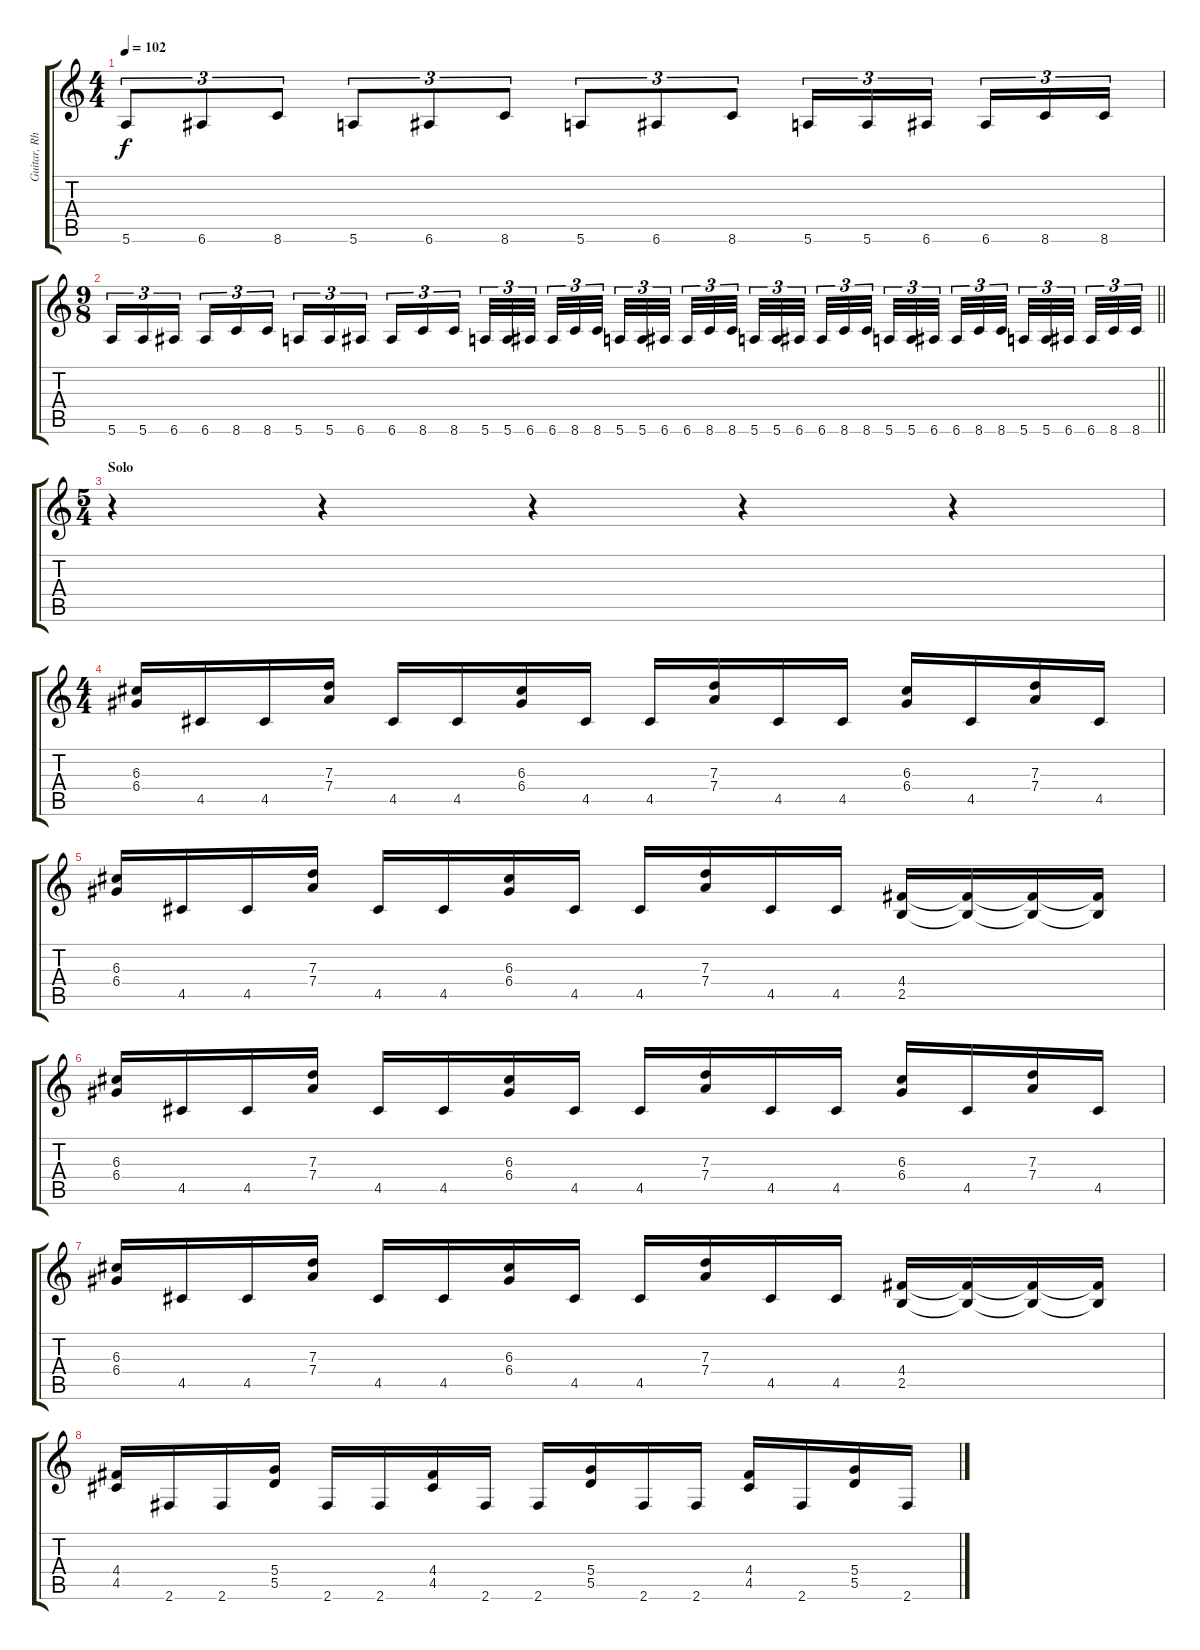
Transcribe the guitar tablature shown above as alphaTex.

\track ("Guitar, Rhythm" "Guitar, Rh") {instrument distortionguitar}
\staff {score tabs}
\tuning (E4 B3 G3 D3 A2 E2) {hide}
\ts (4 4)
\tempo 102
\clef g2
\ks c
5.6.8{tu (3 2) dy f} 6.6.8{tu (3 2)} 8.6.8{tu (3 2)} 5.6.8{tu (3 2)} 6.6.8{tu (3 2)} 8.6.8{tu (3 2)} 5.6.8{tu (3 2)} 6.6.8{tu (3 2)} 8.6.8{tu (3 2)} 5.6.16{tu (3 2)} 5.6.16{tu (3 2)} 6.6.16{tu (3 2) beam splitsecondary} 6.6.16{tu (3 2)} 8.6.16{tu (3 2)} 8.6.16{tu (3 2)} |
\ts (9 8)
\barLineRight lightlight
5.6.16{tu (3 2)} 5.6.16{tu (3 2)} 6.6.16{tu (3 2) beam splitsecondary} 6.6.16{tu (3 2)} 8.6.16{tu (3 2)} 8.6.16{tu (3 2) beam splitsecondary} 5.6.16{tu (3 2)} 5.6.16{tu (3 2)} 6.6.16{tu (3 2)} 6.6.16{tu (3 2)} 8.6.16{tu (3 2)} 8.6.16{tu (3 2) beam splitsecondary} 5.6.32{tu (3 2)} 5.6.32{tu (3 2)} 6.6.32{tu (3 2) beam splitsecondary} 6.6.32{tu (3 2)} 8.6.32{tu (3 2)} 8.6.32{tu (3 2) beam splitsecondary} 5.6.32{tu (3 2)} 5.6.32{tu (3 2)} 6.6.32{tu (3 2) beam splitsecondary} 6.6.32{tu (3 2)} 8.6.32{tu (3 2)} 8.6.32{tu (3 2)} 5.6.32{tu (3 2)} 5.6.32{tu (3 2)} 6.6.32{tu (3 2) beam splitsecondary} 6.6.32{tu (3 2)} 8.6.32{tu (3 2)} 8.6.32{tu (3 2) beam splitsecondary} 5.6.32{tu (3 2)} 5.6.32{tu (3 2)} 6.6.32{tu (3 2) beam splitsecondary} 6.6.32{tu (3 2)} 8.6.32{tu (3 2)} 8.6.32{tu (3 2) beam splitsecondary} 5.6.32{tu (3 2)} 5.6.32{tu (3 2)} 6.6.32{tu (3 2) beam splitsecondary} 6.6.32{tu (3 2)} 8.6.32{tu (3 2)} 8.6.32{tu (3 2)} |
\ts (5 4)
\section ("" "Solo")
r.4 r.4 r.4 r.4 r.4 |
\ts (4 4)
(6.3 6.4).16 4.5.16 4.5.16 (7.3 7.4).16 4.5.16 4.5.16 (6.3 6.4).16 4.5.16 4.5.16 (7.3 7.4).16 4.5.16 4.5.16 (6.3 6.4).16 4.5.16 (7.3 7.4).16 4.5.16 |
(6.3 6.4).16 4.5.16 4.5.16 (7.3 7.4).16 4.5.16 4.5.16 (6.3 6.4).16 4.5.16 4.5.16 (7.3 7.4).16 4.5.16 4.5.16 (4.4 2.5).16 (4.4{t} 2.5{t}).16 (4.4{t} 2.5{t}).16 (4.4{t} 2.5{t}).16 |
(6.3 6.4).16 4.5.16 4.5.16 (7.3 7.4).16 4.5.16 4.5.16 (6.3 6.4).16 4.5.16 4.5.16 (7.3 7.4).16 4.5.16 4.5.16 (6.3 6.4).16 4.5.16 (7.3 7.4).16 4.5.16 |
(6.3 6.4).16 4.5.16 4.5.16 (7.3 7.4).16 4.5.16 4.5.16 (6.3 6.4).16 4.5.16 4.5.16 (7.3 7.4).16 4.5.16 4.5.16 (4.4 2.5).16 (4.4{t} 2.5{t}).16 (4.4{t} 2.5{t}).16 (4.4{t} 2.5{t}).16 |
(4.4 4.5).16 2.6.16 2.6.16 (5.4 5.5).16 2.6.16 2.6.16 (4.4 4.5).16 2.6.16 2.6.16 (5.4 5.5).16 2.6.16 2.6.16 (4.4 4.5).16 2.6.16 (5.4 5.5).16 2.6.16
